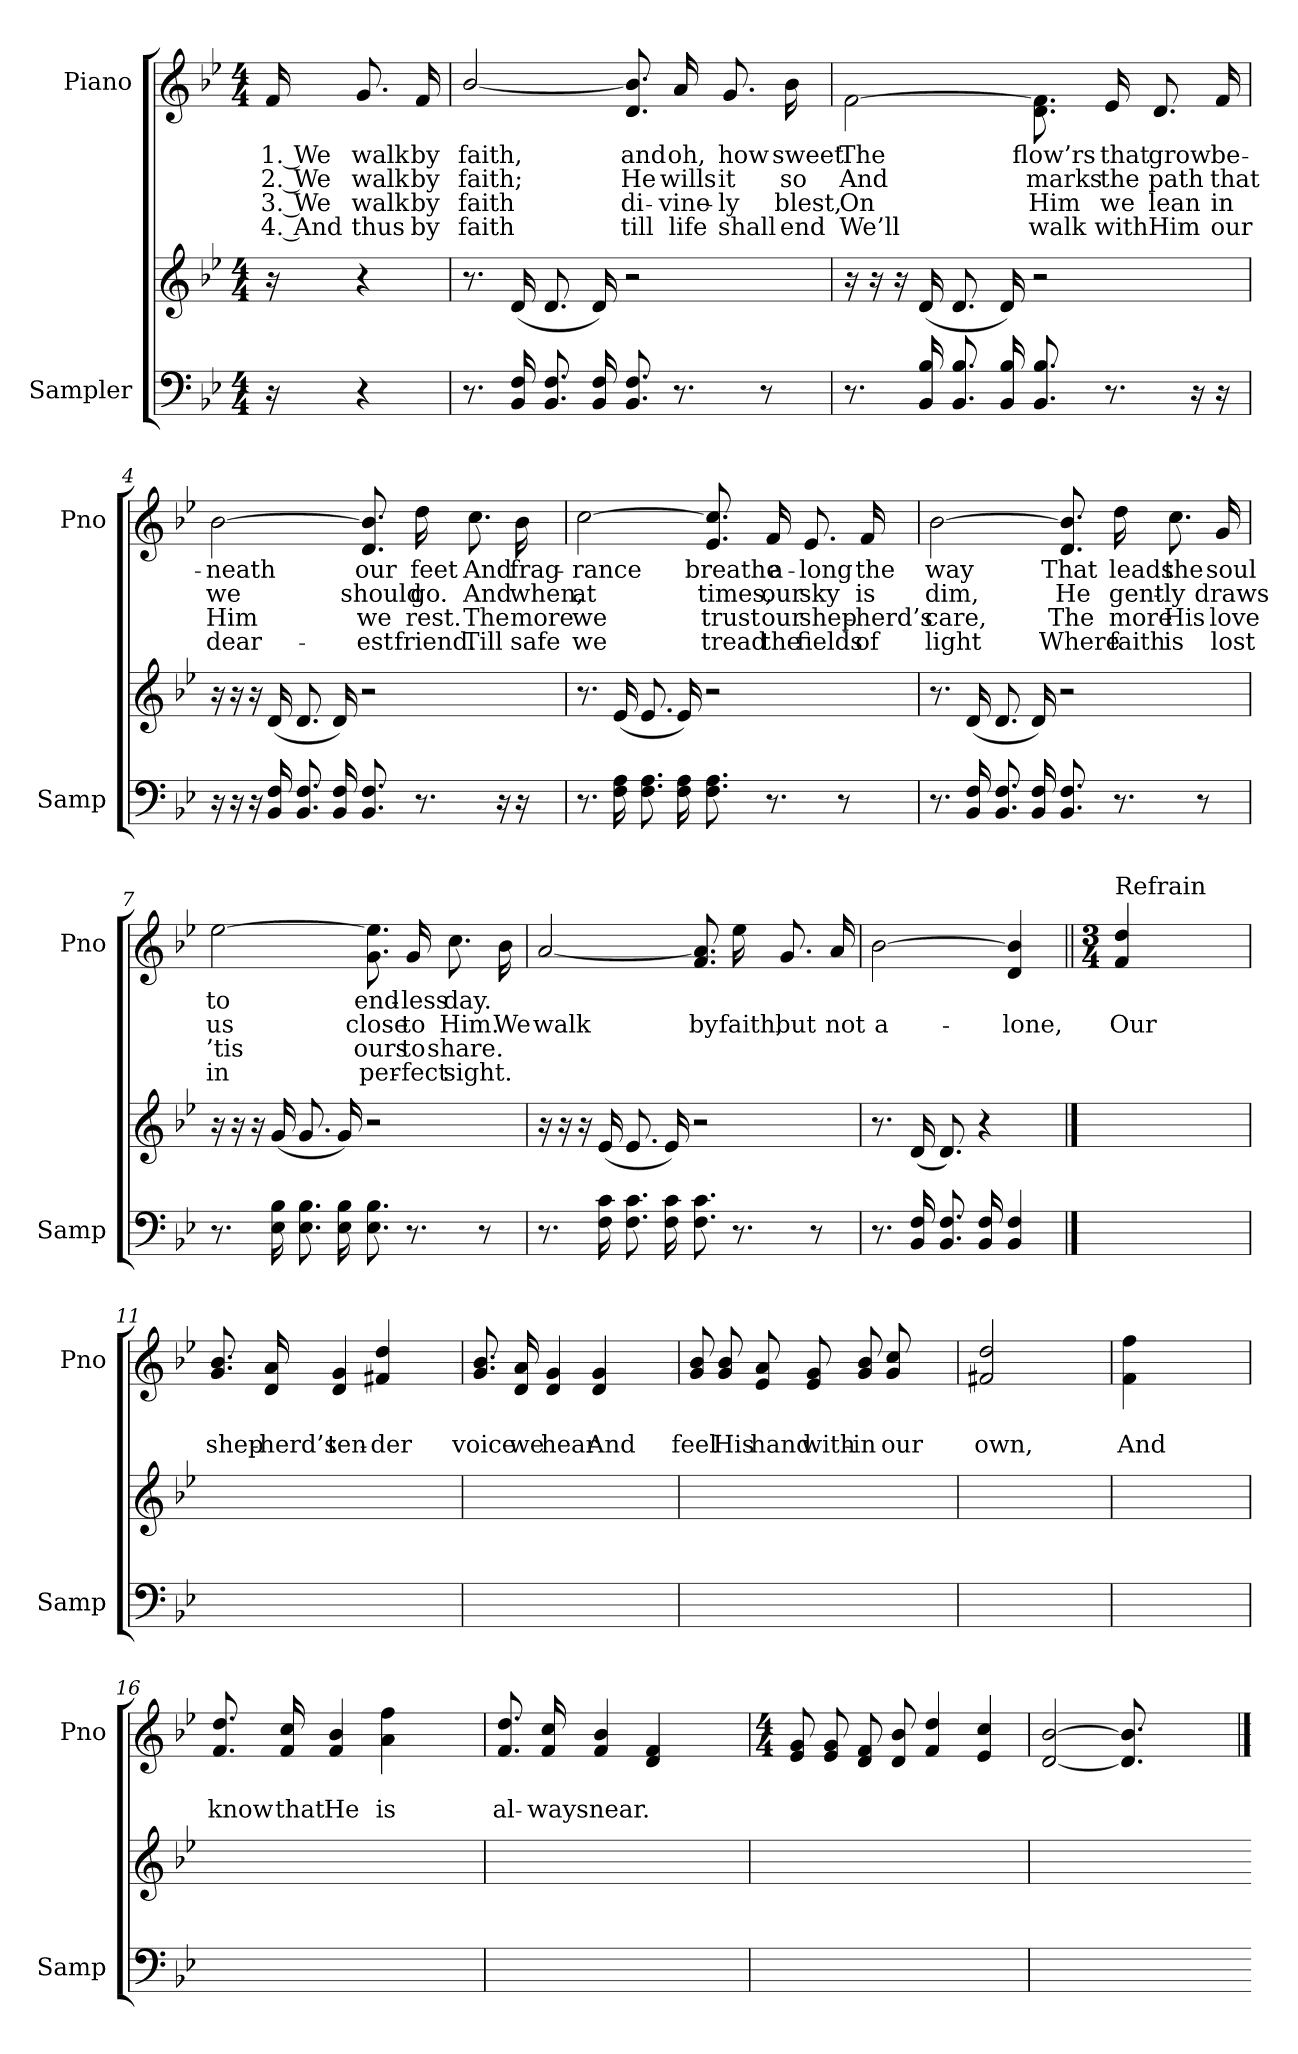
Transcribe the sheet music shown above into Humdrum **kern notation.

**kern	**kern	**kern	**text	**text	**text	**text
*part2	*part2	*part1	*part1	*part1	*part1	*part1
*staff3	*staff2	*staff1	*staff1	*staff1	*staff1	*staff1
*I"Sampler	*	*I"Piano	*	*	*	*
*I'Samp	*	*I'Pno	*	*	*	*
*clefF4	*clefG2	*clefG2	*	*	*	*
*k[b-e-]	*k[b-e-]	*k[b-e-]	*	*	*	*
*B-:	*B-:	*B-:	*	*	*	*
*M4/4	*M4/4	*M4/4	*	*	*	*
=1	=1	=1	=1	=1	=1	=1
16r	16r	16f	1. We	2. We	3. We	4. And
4r	4r	8.g	walk	walk	walk	thus
.	.	16f	by	by	by	by
=2	=2	=2	=2	=2	=2	=2
8.r	8.r	[2b-/	faith,	faith;	faith	faith
16BB-/ 16F/	(16d/	.	.	.	.	.
8.BB-/ 8.F/	8.d/	.	.	.	.	.
16BB-/ 16F/	16d/)	.	.	.	.	.
8.BB-/ 8.F/	2r	8.d/ 8.b-/]	and	He	di-	till
8.r	.	16a	oh,	wills	-vine-	life
.	.	8.g	how	it	-ly	shall
8r	.	.	.	.	.	.
.	.	16b-	sweet	so	blest,	end
=3	=3	=3	=3	=3	=3	=3
8.r	16r	[2f\	The	And	On	We’ll
.	16r	.	.	.	.	.
.	16r	.	.	.	.	.
16BB-/ 16B-/	(16d/	.	.	.	.	.
8.BB-/ 8.B-/	8.d/	.	.	.	.	.
16BB-/ 16B-/	16d/)	.	.	.	.	.
8.BB-/ 8.B-/	2r	8.d\ 8.f\]	flow’rs	marks	Him	walk
8.r	.	16e-/	that	the	we	with
.	.	8.d/	grow	path	lean	Him
16r	.	.	.	.	.	.
16r	.	16f/	be-	that	in	our
=4	=4	=4	=4	=4	=4	=4
16r	16r	[2b-	-neath	we	Him	dear-
16r	16r	.	.	.	.	.
16r	16r	.	.	.	.	.
16BB-/ 16F/	(16d/	.	.	.	.	.
8.BB-/ 8.F/	8.d/	.	.	.	.	.
16BB-/ 16F/	16d/)	.	.	.	.	.
8.BB-/ 8.F/	2r	8.d 8.b-]	our	should	we	-est
8.r	.	16dd	feet	go.	rest.	friend.
.	.	8.cc	And	And	The	Till
16r	.	.	.	.	.	.
16r	.	16b-	frag-	when,	more	safe
=5	=5	=5	=5	=5	=5	=5
8.r	8.r	[2cc	-rance	at	we	we
16F\ 16A\	(16e-/	.	.	.	.	.
8.F\ 8.A\	8.e-/	.	.	.	.	.
16F\ 16A\	16e-/)	.	.	.	.	.
8.F\ 8.A\	2r	8.e- 8.cc]	breathe	times,	trust	tread
8.r	.	16f	a-	our	our	the
.	.	8.e-	-long	sky	shep-	fields
8r	.	.	.	.	.	.
.	.	16f	the	is	-herd’s	of
=6	=6	=6	=6	=6	=6	=6
8.r	8.r	[2b-	way	dim,	care,	light
16BB-/ 16F/	(16d/	.	.	.	.	.
8.BB-/ 8.F/	8.d/	.	.	.	.	.
16BB-/ 16F/	16d/)	.	.	.	.	.
8.BB-/ 8.F/	2r	8.d 8.b-]	That	He	The	Where
8.r	.	16dd	leads	gent-	more	faith
.	.	8.cc	the	-ly	His	is
8r	.	.	.	.	.	.
.	.	16g	soul	draws	love	lost
=7	=7	=7	=7	=7	=7	=7
8.r	16r	[2ee-	to	us	’tis	in
.	16r	.	.	.	.	.
.	16r	.	.	.	.	.
16E-\ 16B-\	(16g/	.	.	.	.	.
8.E-\ 8.B-\	8.g/	.	.	.	.	.
16E-\ 16B-\	16g/)	.	.	.	.	.
8.E-\ 8.B-\	2r	8.g 8.ee-]	end-	close	ours	per-
8.r	.	16g	-less	to	to	-fect
.	.	8.cc	day.	Him.	share.	sight.
8r	.	.	.	.	.	.
.	.	16b-	.	We	.	.
=8	=8	=8	=8	=8	=8	=8
8.r	16r	[2a	.	walk	.	.
.	16r	.	.	.	.	.
.	16r	.	.	.	.	.
16F\ 16c\	(16e-/	.	.	.	.	.
8.F\ 8.c\	8.e-/	.	.	.	.	.
16F\ 16c\	16e-/)	.	.	.	.	.
8.F\ 8.c\	2r	8.f 8.a]	.	by	.	.
8.r	.	16ee-	.	faith,	.	.
.	.	8.g	.	but	.	.
8r	.	.	.	.	.	.
.	.	16a	.	not	.	.
=9	=9	=9	=9	=9	=9	=9
8.r	8.r	[2b-	.	a-	.	.
16BB-/ 16F/	(16d/	.	.	.	.	.
8.BB-/ 8.F/	8.d/)	.	.	.	.	.
16BB-/ 16F/	4r	.	.	.	.	.
4BB-/ 4F/	.	4d 4b-]	.	-lone,	.	.
.	16ryy	.	.	.	.	.
==10	==10	=10||	=10||	=10||	=10||	=10||
*	*	*M3/4	*	*	*	*
!	!	!LO:TX:t=Refrain	!	!	!	!
1ryy	1ryy	4f 4dd	.	Our	.	.
.	.	2.ryy	.	.	.	.
=11	=11	=11	=11	=11	=11	=11
1ryy	1ryy	8.g 8.b-	.	shep-	.	.
.	.	16d 16a	.	-herd’s	.	.
.	.	4d 4g	.	ten-	.	.
.	.	4f#X 4dd	.	-der	.	.
.	.	4ryy	.	.	.	.
=12	=12	=12	=12	=12	=12	=12
1ryy	1ryy	8.g 8.b-	.	voice	.	.
.	.	16d 16a	.	we	.	.
.	.	4d 4g	.	hear	.	.
.	.	4d 4g	.	And	.	.
.	.	4ryy	.	.	.	.
=13	=13	=13	=13	=13	=13	=13
1ryy	1ryy	8g 8b-	.	feel	.	.
.	.	8g 8b-	.	His	.	.
.	.	8e- 8a	.	hand	.	.
.	.	8e- 8g	.	with-	.	.
.	.	8g 8b-	.	-in	.	.
.	.	8g 8cc	.	our	.	.
.	.	4ryy	.	.	.	.
=14	=14	=14	=14	=14	=14	=14
1ryy	1ryy	2f#X 2dd	.	own,	.	.
.	.	2ryy	.	.	.	.
=15	=15	=15	=15	=15	=15	=15
1ryy	1ryy	4f 4ff	.	And	.	.
.	.	2.ryy	.	.	.	.
=16	=16	=16	=16	=16	=16	=16
1ryy	1ryy	8.f 8.dd	.	know	.	.
.	.	16f 16cc	.	that	.	.
.	.	4f 4b-	.	He	.	.
.	.	4a 4ff	.	is	.	.
.	.	4ryy	.	.	.	.
=17	=17	=17	=17	=17	=17	=17
1ryy	1ryy	8.f 8.dd	.	al-	.	.
.	.	16f 16cc	.	-ways	.	.
.	.	4f 4b-	.	near.	.	.
.	.	4d 4f	.	.	.	.
.	.	4ryy	.	.	.	.
=18	=18	=18	=18	=18	=18	=18
*	*	*M4/4	*	*	*	*
1ryy	1ryy	8e- 8g	.	.	.	.
.	.	8e- 8g	.	.	.	.
.	.	8d 8f	.	.	.	.
.	.	8d 8b-	.	.	.	.
.	.	4f 4dd	.	.	.	.
.	.	4e- 4cc	.	.	.	.
=19	=19	=19	=19	=19	=19	=19
1ryy	1ryy	[2d [2b-	.	.	.	.
.	.	8.d] 8.b-]	.	.	.	.
.	.	4ryy	.	.	.	.
.	.	16ryy	.	.	.	.
=	=	==	==	==	==	==
*-	*-	*-	*-	*-	*-	*-
